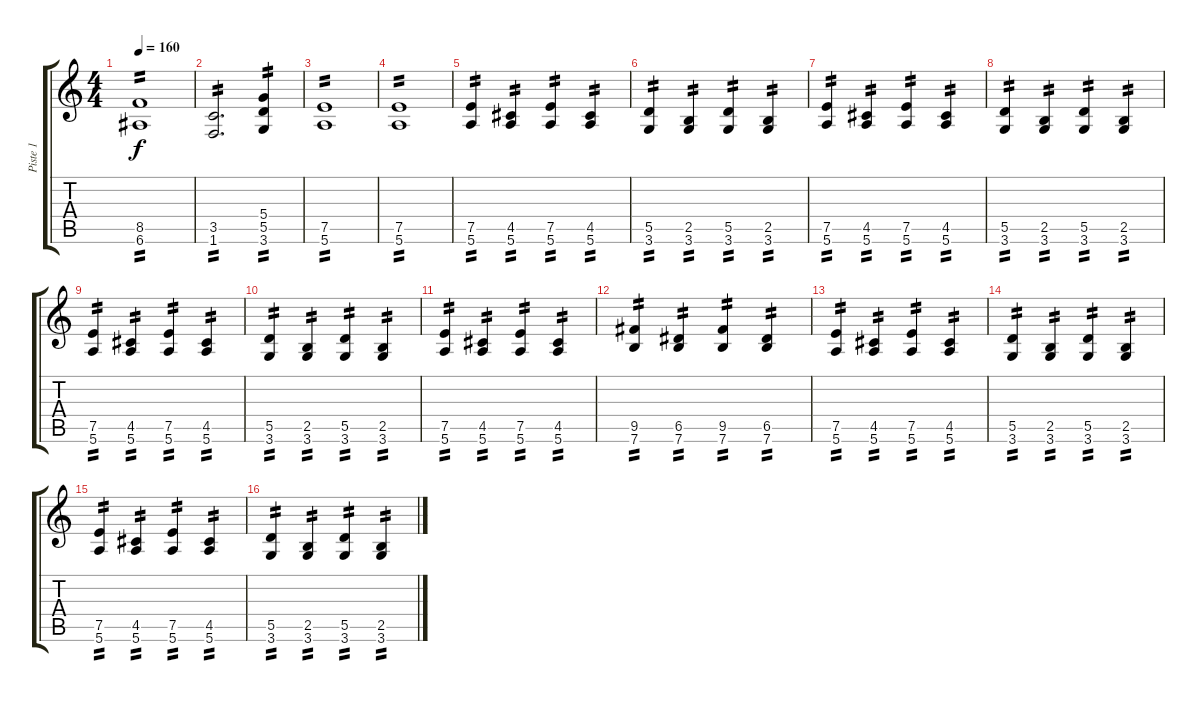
\track ("Piste 1" "Piste 1") {instrument overdrivenguitar}
\staff {score tabs}
\tuning (E4 B3 G3 D3 A2 E2) {hide}
\ts (4 4)
\tempo 160
\clef g2
\ks c
(8.5 6.6).1{tp 2 dy f} |
(3.5 1.6).2{d tp 2} (5.4 5.5 3.6).4{tp 2} |
(7.5 5.6).1{tp 2} |
(7.5 5.6).1{tp 2} |
(7.5 5.6).4{tp 2} (4.5 5.6).4{tp 2} (7.5 5.6).4{tp 2} (4.5 5.6).4{tp 2} |
(5.5 3.6).4{tp 2} (2.5 3.6).4{tp 2} (5.5 3.6).4{tp 2} (2.5 3.6).4{tp 2} |
(7.5 5.6).4{tp 2} (4.5 5.6).4{tp 2} (7.5 5.6).4{tp 2} (4.5 5.6).4{tp 2} |
(5.5 3.6).4{tp 2} (2.5 3.6).4{tp 2} (5.5 3.6).4{tp 2} (2.5 3.6).4{tp 2} |
(7.5 5.6).4{tp 2} (4.5 5.6).4{tp 2} (7.5 5.6).4{tp 2} (4.5 5.6).4{tp 2} |
(5.5 3.6).4{tp 2} (2.5 3.6).4{tp 2} (5.5 3.6).4{tp 2} (2.5 3.6).4{tp 2} |
(7.5 5.6).4{tp 2} (4.5 5.6).4{tp 2} (7.5 5.6).4{tp 2} (4.5 5.6).4{tp 2} |
(9.5 7.6).4{tp 2} (6.5 7.6).4{tp 2} (9.5 7.6).4{tp 2} (6.5 7.6).4{tp 2} |
(7.5 5.6).4{tp 2} (4.5 5.6).4{tp 2} (7.5 5.6).4{tp 2} (4.5 5.6).4{tp 2} |
(5.5 3.6).4{tp 2} (2.5 3.6).4{tp 2} (5.5 3.6).4{tp 2} (2.5 3.6).4{tp 2} |
(7.5 5.6).4{tp 2} (4.5 5.6).4{tp 2} (7.5 5.6).4{tp 2} (4.5 5.6).4{tp 2} |
(5.5 3.6).4{tp 2} (2.5 3.6).4{tp 2} (5.5 3.6).4{tp 2} (2.5 3.6).4{tp 2}
